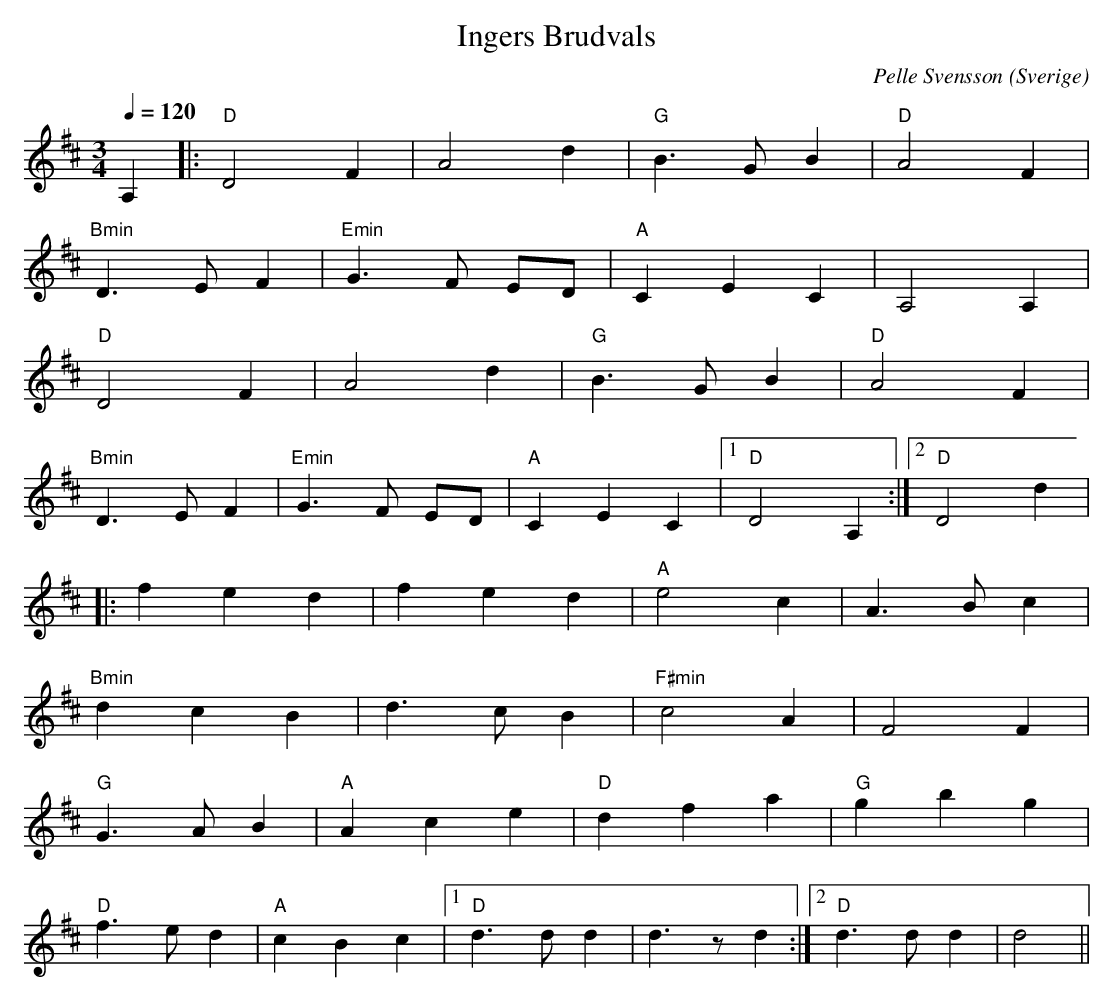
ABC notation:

X:1
T:Ingers Brudvals
C:Pelle Svensson
O:Sverige
M:3/4
Q:1/4=120
L:1/8
K:D
A,2 |: "D" D4 F2 | A4 d2 | "G" B3 G B2 | "D" A4 F2 |
"Bmin" D3 E F2 | "Emin" G3 F ED | "A" C2 E2 C2 | A,4 A,2 |
"D" D4 F2 | A4 d2 | "G" B3 G B2 | "D" A4 F2 |
"Bmin" D3 E F2 | "Emin" G3 F ED | "A" C2 E2 C2 |1 "D" D4 A,2 :|2 "D" D4 d2 |
|: f2 e2 d2 | f2 e2 d2 | "A" e4 c2 | A3 B c2 |
"Bmin" d2 c2 B2 | d3 c B2 | "F#min" c4 A2 | F4 F2 |
"G" G3 A B2 | "A" A2 c2 e2 | "D" d2 f2 a2 | "G" g2 b2 g2 |
"D" f3 e d2 | "A" c2 B2 c2 |1 "D" d3 d d2 | d3 z d2 :|2 "D" d3 d d2 | d4 ||
